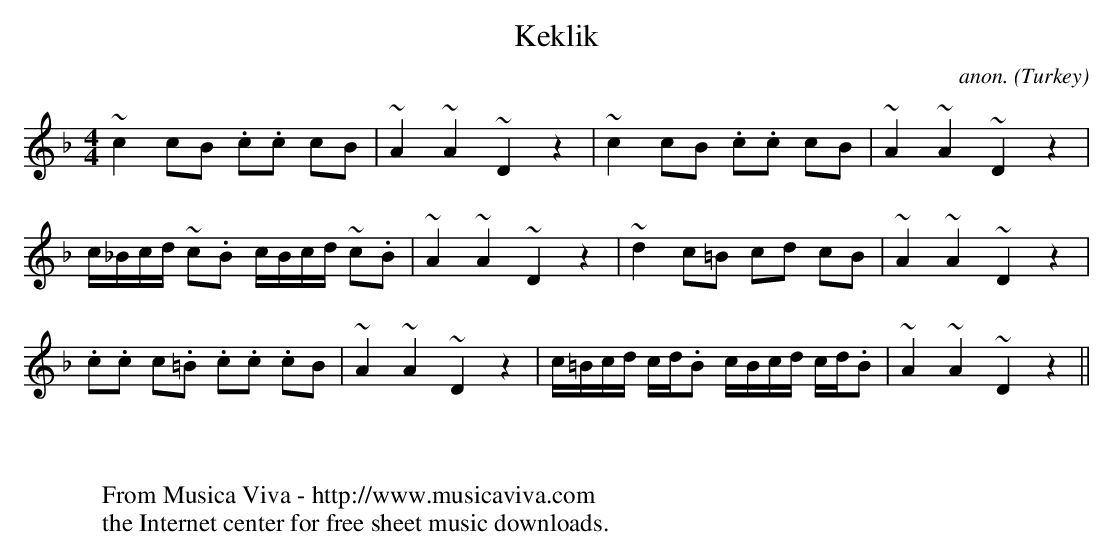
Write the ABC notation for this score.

X:1
T:Keklik
C:anon.
O:Turkey
M:4/4
L:1/8
K:Dm
~c2 cB .c.c cB|~A2~A2~D2 z2|~c2 cB .c.c cB|~A2~A2~D2 z2|
c/_B/c/d/ ~c.B c/B/c/d/ ~c2/.B2/|~A2~A2~D2 z2|~d2 c=B cd cB|~A2~A2~D2 z2|
.c.c c.=B .c.c .cB|~A2~A2~D2 z2|c/=B/c/d/ c/d/.B c/B/c/d/ c/d/.B|~A2~A2~D2 z2||
W:
W:
W:  From Musica Viva - http://www.musicaviva.com
W:  the Internet center for free sheet music downloads.
